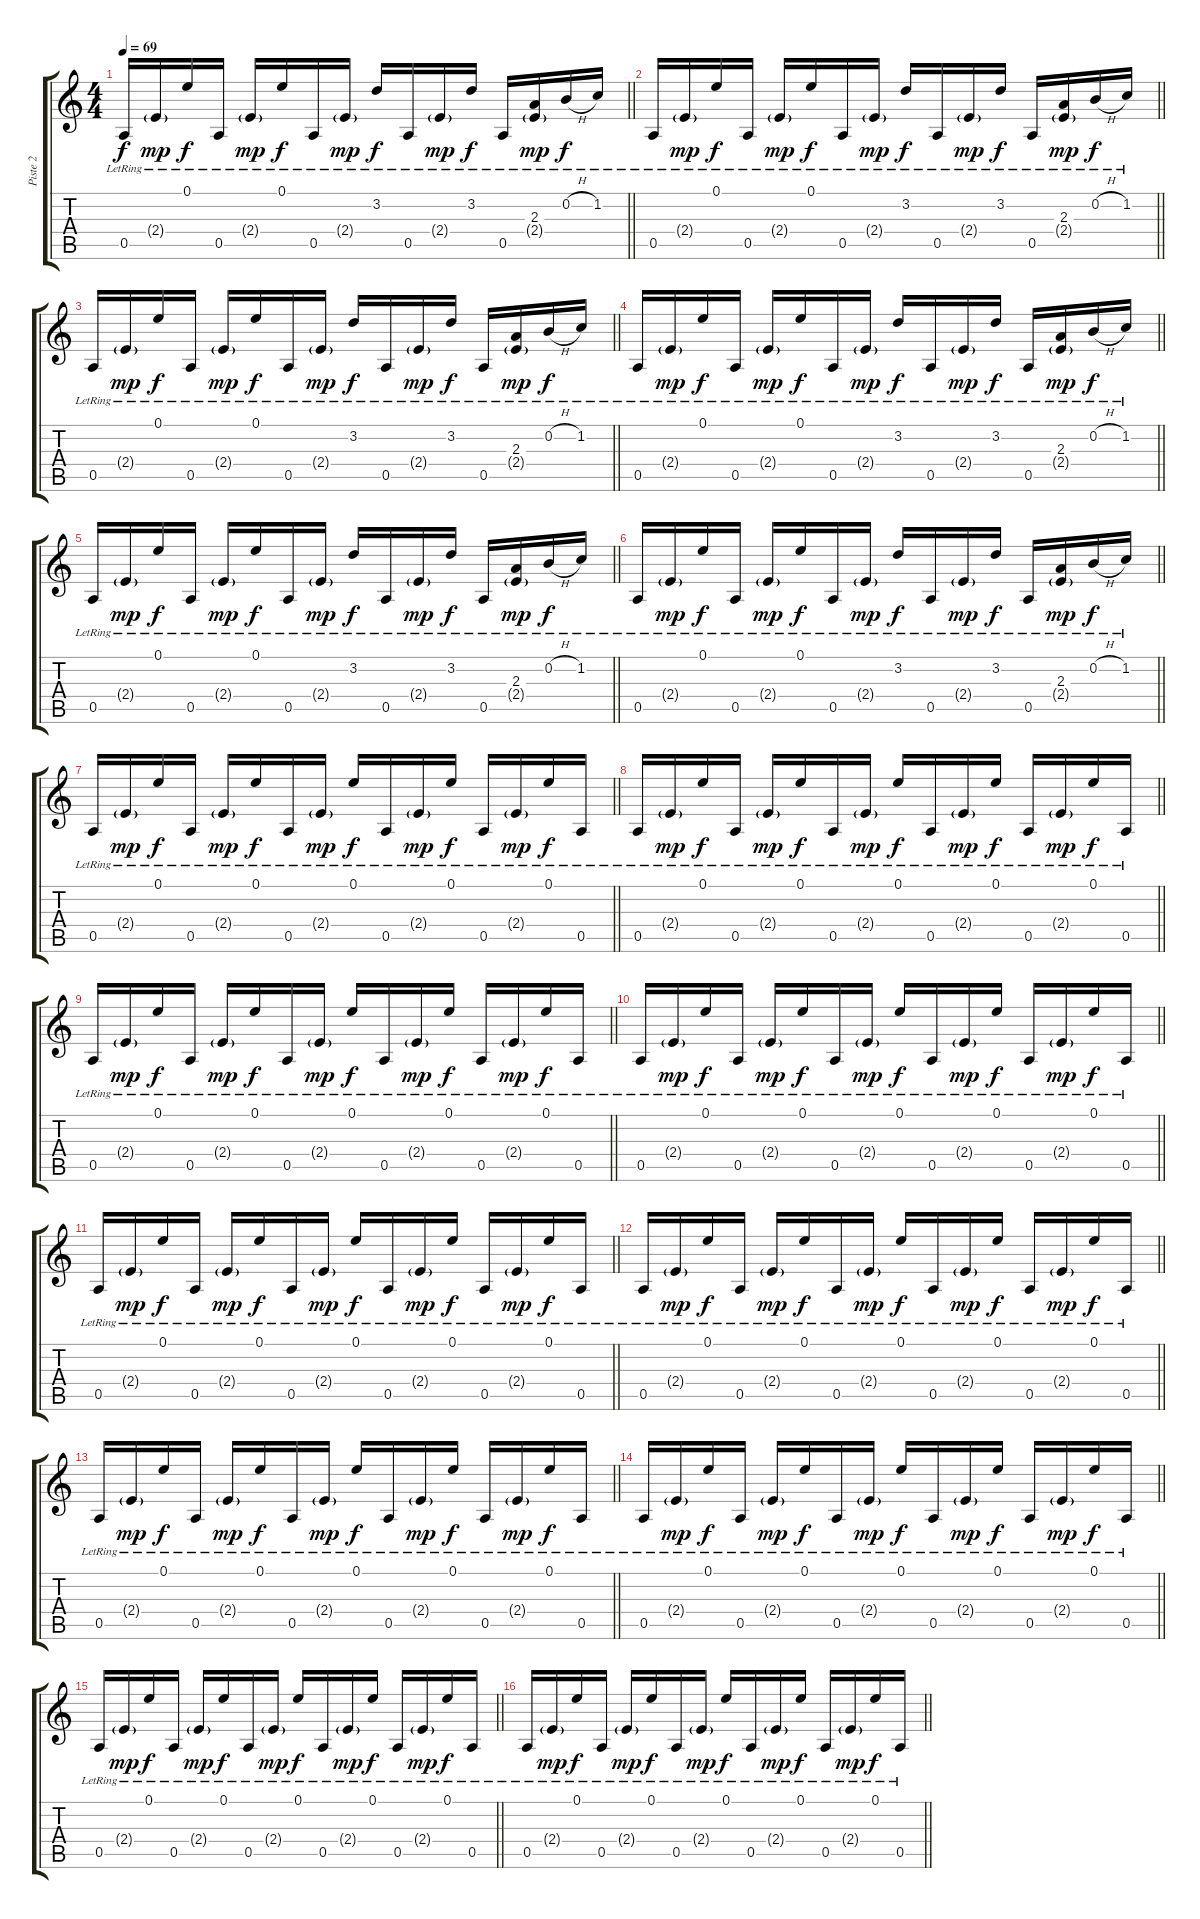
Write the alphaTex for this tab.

\track ("Piste 2" "Piste 2") {instrument electricguitarjazz}
\staff {score tabs}
\tuning (E4 B3 G3 D3 A2 E2) {hide}
\ts (4 4)
\tempo 69
\clef g2
\barLineRight lightlight
\ks c
0.5{lr}.16{dy f} 2.4{g lr}.16{dy mp} 0.1{lr}.16{dy f} 0.5{lr}.16 2.4{g lr}.16{dy mp} 0.1{lr}.16{dy f} 0.5{lr}.16 2.4{g lr}.16{dy mp} 3.2{lr}.16{dy f} 0.5{lr}.16 2.4{g lr}.16{dy mp} 3.2{lr}.16{dy f} 0.5{lr}.16 (2.3{lr} 2.4{g lr}).16{dy mp} 0.2{h lr}.16{dy f} 1.2{lr}.16 |
\barLineRight lightlight
0.5{lr}.16 2.4{g lr}.16{dy mp} 0.1{lr}.16{dy f} 0.5{lr}.16 2.4{g lr}.16{dy mp} 0.1{lr}.16{dy f} 0.5{lr}.16 2.4{g lr}.16{dy mp} 3.2{lr}.16{dy f} 0.5{lr}.16 2.4{g lr}.16{dy mp} 3.2{lr}.16{dy f} 0.5{lr}.16 (2.3{lr} 2.4{g lr}).16{dy mp} 0.2{h lr}.16{dy f} 1.2{lr}.16 |
\barLineRight lightlight
0.5{lr}.16 2.4{g lr}.16{dy mp} 0.1{lr}.16{dy f} 0.5{lr}.16 2.4{g lr}.16{dy mp} 0.1{lr}.16{dy f} 0.5{lr}.16 2.4{g lr}.16{dy mp} 3.2{lr}.16{dy f} 0.5{lr}.16 2.4{g lr}.16{dy mp} 3.2{lr}.16{dy f} 0.5{lr}.16 (2.3{lr} 2.4{g lr}).16{dy mp} 0.2{h lr}.16{dy f} 1.2{lr}.16 |
\barLineRight lightlight
0.5{lr}.16 2.4{g lr}.16{dy mp} 0.1{lr}.16{dy f} 0.5{lr}.16 2.4{g lr}.16{dy mp} 0.1{lr}.16{dy f} 0.5{lr}.16 2.4{g lr}.16{dy mp} 3.2{lr}.16{dy f} 0.5{lr}.16 2.4{g lr}.16{dy mp} 3.2{lr}.16{dy f} 0.5{lr}.16 (2.3{lr} 2.4{g lr}).16{dy mp} 0.2{h lr}.16{dy f} 1.2{lr}.16 |
\barLineRight lightlight
0.5{lr}.16 2.4{g lr}.16{dy mp} 0.1{lr}.16{dy f} 0.5{lr}.16 2.4{g lr}.16{dy mp} 0.1{lr}.16{dy f} 0.5{lr}.16 2.4{g lr}.16{dy mp} 3.2{lr}.16{dy f} 0.5{lr}.16 2.4{g lr}.16{dy mp} 3.2{lr}.16{dy f} 0.5{lr}.16 (2.3{lr} 2.4{g lr}).16{dy mp} 0.2{h lr}.16{dy f} 1.2{lr}.16 |
\barLineRight lightlight
0.5{lr}.16 2.4{g lr}.16{dy mp} 0.1{lr}.16{dy f} 0.5{lr}.16 2.4{g lr}.16{dy mp} 0.1{lr}.16{dy f} 0.5{lr}.16 2.4{g lr}.16{dy mp} 3.2{lr}.16{dy f} 0.5{lr}.16 2.4{g lr}.16{dy mp} 3.2{lr}.16{dy f} 0.5{lr}.16 (2.3{lr} 2.4{g lr}).16{dy mp} 0.2{h lr}.16{dy f} 1.2{lr}.16 |
\barLineRight lightlight
0.5{lr}.16 2.4{g lr}.16{dy mp} 0.1{lr}.16{dy f} 0.5{lr}.16 2.4{g lr}.16{dy mp} 0.1{lr}.16{dy f} 0.5{lr}.16 2.4{g lr}.16{dy mp} 0.1{lr}.16{dy f} 0.5{lr}.16 2.4{g lr}.16{dy mp} 0.1{lr}.16{dy f} 0.5{lr}.16 2.4{g lr}.16{dy mp} 0.1{lr}.16{dy f} 0.5{lr}.16 |
\barLineRight lightlight
0.5{lr}.16 2.4{g lr}.16{dy mp} 0.1{lr}.16{dy f} 0.5{lr}.16 2.4{g lr}.16{dy mp} 0.1{lr}.16{dy f} 0.5{lr}.16 2.4{g lr}.16{dy mp} 0.1{lr}.16{dy f} 0.5{lr}.16 2.4{g lr}.16{dy mp} 0.1{lr}.16{dy f} 0.5{lr}.16 2.4{g lr}.16{dy mp} 0.1{lr}.16{dy f} 0.5{lr}.16 |
\barLineRight lightlight
0.5{lr}.16 2.4{g lr}.16{dy mp} 0.1{lr}.16{dy f} 0.5{lr}.16 2.4{g lr}.16{dy mp} 0.1{lr}.16{dy f} 0.5{lr}.16 2.4{g lr}.16{dy mp} 0.1{lr}.16{dy f} 0.5{lr}.16 2.4{g lr}.16{dy mp} 0.1{lr}.16{dy f} 0.5{lr}.16 2.4{g lr}.16{dy mp} 0.1{lr}.16{dy f} 0.5{lr}.16 |
\barLineRight lightlight
0.5{lr}.16 2.4{g lr}.16{dy mp} 0.1{lr}.16{dy f} 0.5{lr}.16 2.4{g lr}.16{dy mp} 0.1{lr}.16{dy f} 0.5{lr}.16 2.4{g lr}.16{dy mp} 0.1{lr}.16{dy f} 0.5{lr}.16 2.4{g lr}.16{dy mp} 0.1{lr}.16{dy f} 0.5{lr}.16 2.4{g lr}.16{dy mp} 0.1{lr}.16{dy f} 0.5{lr}.16 |
\barLineRight lightlight
0.5{lr}.16 2.4{g lr}.16{dy mp} 0.1{lr}.16{dy f} 0.5{lr}.16 2.4{g lr}.16{dy mp} 0.1{lr}.16{dy f} 0.5{lr}.16 2.4{g lr}.16{dy mp} 0.1{lr}.16{dy f} 0.5{lr}.16 2.4{g lr}.16{dy mp} 0.1{lr}.16{dy f} 0.5{lr}.16 2.4{g lr}.16{dy mp} 0.1{lr}.16{dy f} 0.5{lr}.16 |
\barLineRight lightlight
0.5{lr}.16 2.4{g lr}.16{dy mp} 0.1{lr}.16{dy f} 0.5{lr}.16 2.4{g lr}.16{dy mp} 0.1{lr}.16{dy f} 0.5{lr}.16 2.4{g lr}.16{dy mp} 0.1{lr}.16{dy f} 0.5{lr}.16 2.4{g lr}.16{dy mp} 0.1{lr}.16{dy f} 0.5{lr}.16 2.4{g lr}.16{dy mp} 0.1{lr}.16{dy f} 0.5{lr}.16 |
\barLineRight lightlight
0.5{lr}.16 2.4{g lr}.16{dy mp} 0.1{lr}.16{dy f} 0.5{lr}.16 2.4{g lr}.16{dy mp} 0.1{lr}.16{dy f} 0.5{lr}.16 2.4{g lr}.16{dy mp} 0.1{lr}.16{dy f} 0.5{lr}.16 2.4{g lr}.16{dy mp} 0.1{lr}.16{dy f} 0.5{lr}.16 2.4{g lr}.16{dy mp} 0.1{lr}.16{dy f} 0.5{lr}.16 |
\barLineRight lightlight
0.5{lr}.16 2.4{g lr}.16{dy mp} 0.1{lr}.16{dy f} 0.5{lr}.16 2.4{g lr}.16{dy mp} 0.1{lr}.16{dy f} 0.5{lr}.16 2.4{g lr}.16{dy mp} 0.1{lr}.16{dy f} 0.5{lr}.16 2.4{g lr}.16{dy mp} 0.1{lr}.16{dy f} 0.5{lr}.16 2.4{g lr}.16{dy mp} 0.1{lr}.16{dy f} 0.5{lr}.16 |
\barLineRight lightlight
0.5{lr}.16 2.4{g lr}.16{dy mp} 0.1{lr}.16{dy f} 0.5{lr}.16 2.4{g lr}.16{dy mp} 0.1{lr}.16{dy f} 0.5{lr}.16 2.4{g lr}.16{dy mp} 0.1{lr}.16{dy f} 0.5{lr}.16 2.4{g lr}.16{dy mp} 0.1{lr}.16{dy f} 0.5{lr}.16 2.4{g lr}.16{dy mp} 0.1{lr}.16{dy f} 0.5{lr}.16 |
\barLineRight lightlight
0.5{lr}.16 2.4{g lr}.16{dy mp} 0.1{lr}.16{dy f} 0.5{lr}.16 2.4{g lr}.16{dy mp} 0.1{lr}.16{dy f} 0.5{lr}.16 2.4{g lr}.16{dy mp} 0.1{lr}.16{dy f} 0.5{lr}.16 2.4{g lr}.16{dy mp} 0.1{lr}.16{dy f} 0.5{lr}.16 2.4{g lr}.16{dy mp} 0.1{lr}.16{dy f} 0.5{lr}.16
